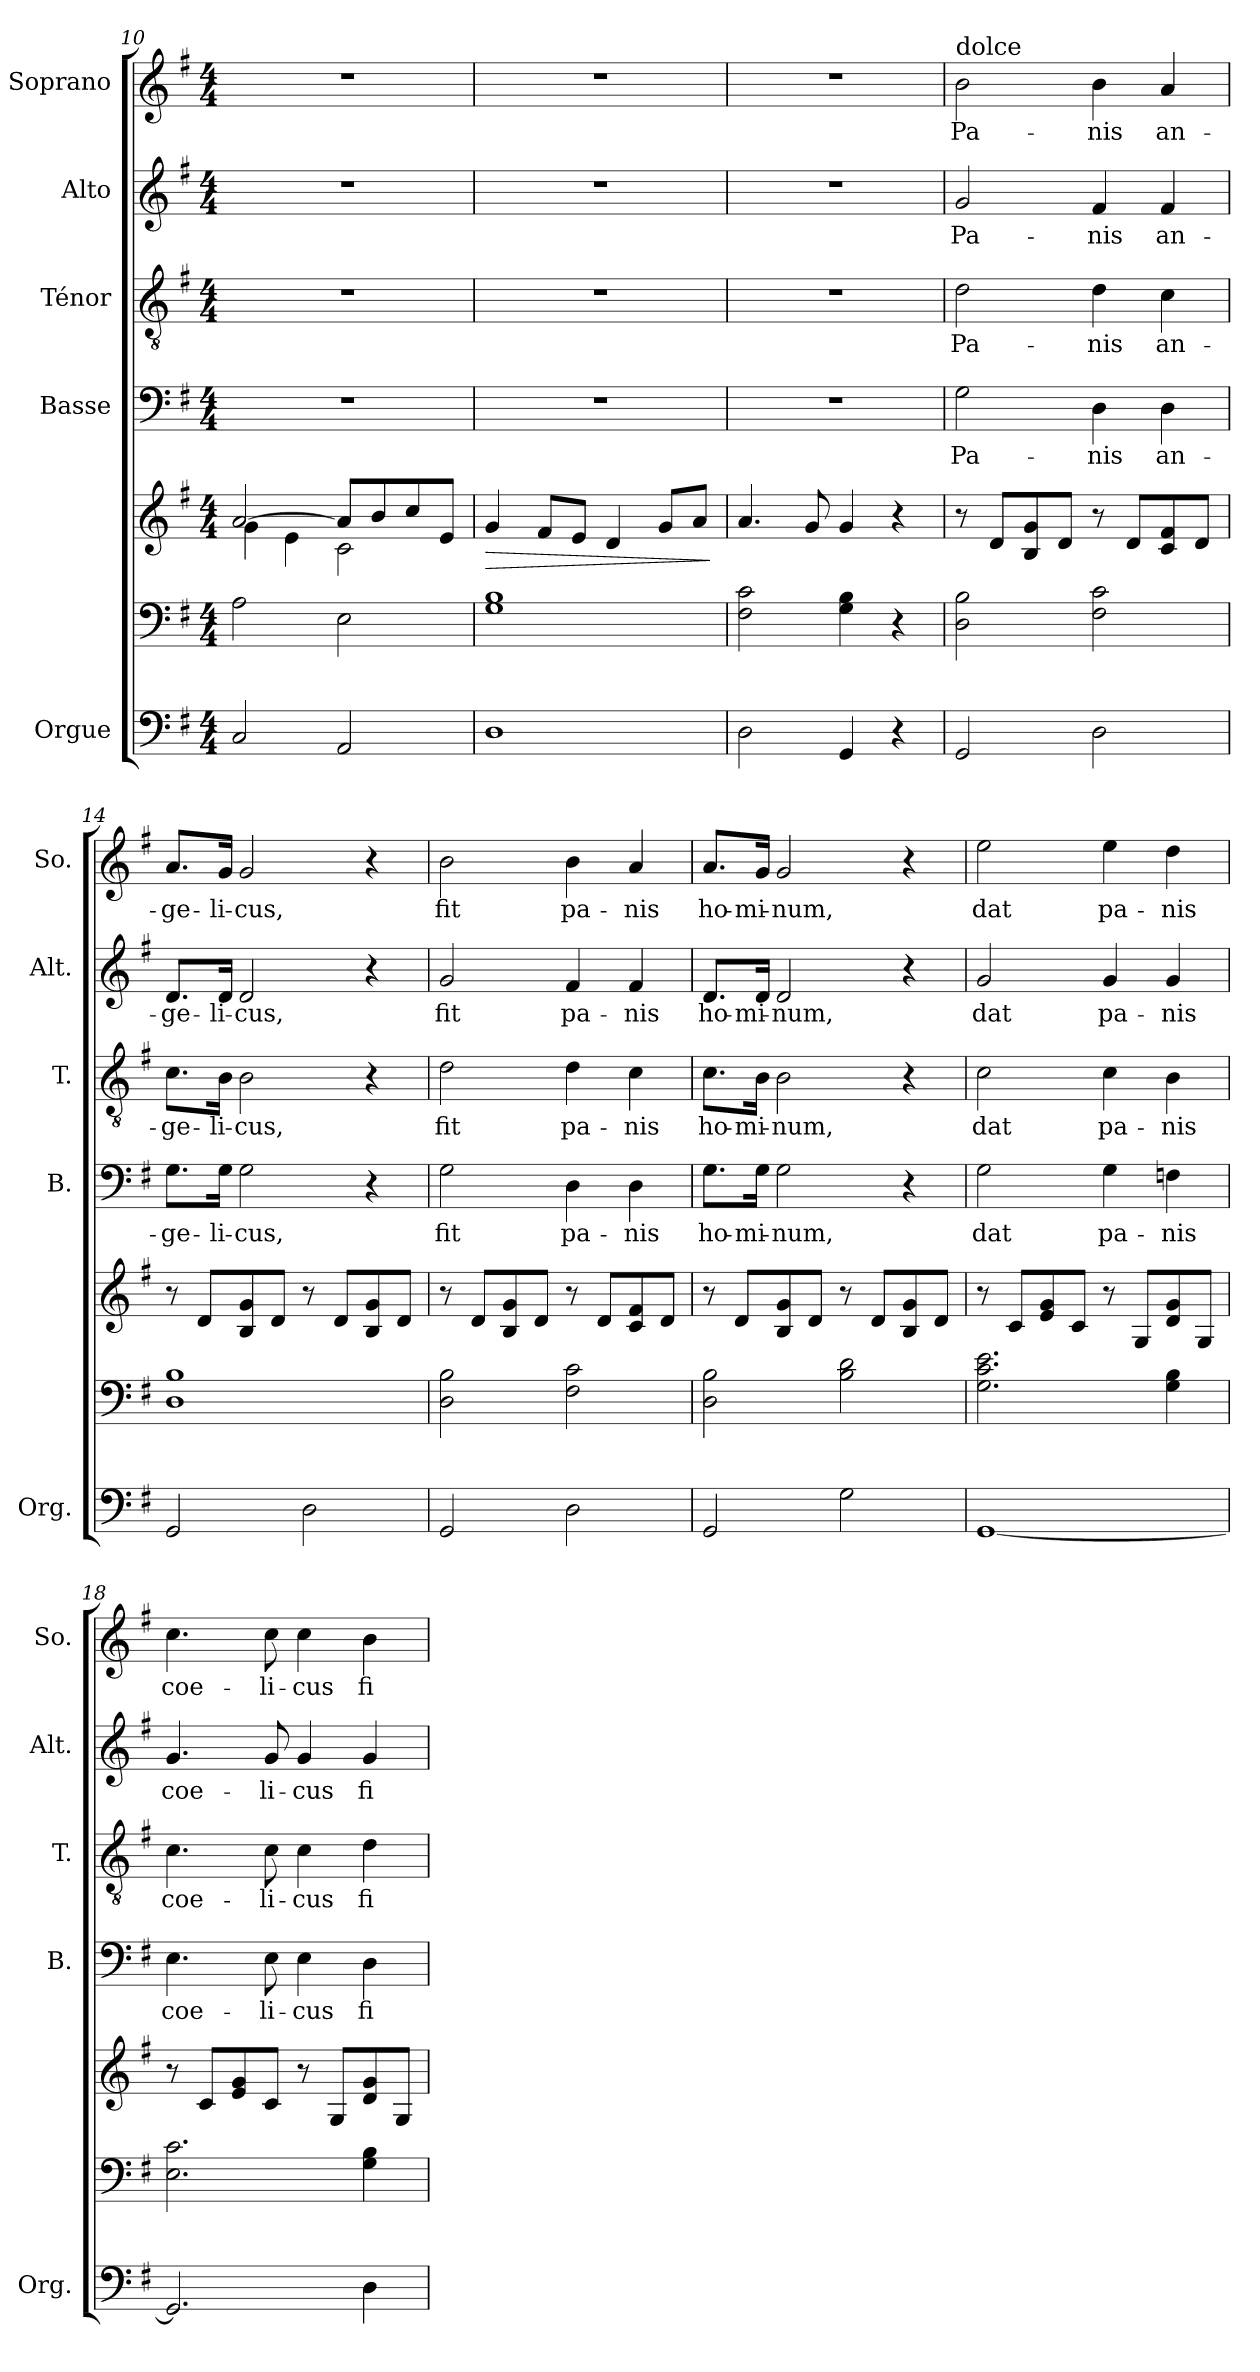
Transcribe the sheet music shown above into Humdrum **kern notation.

**kern	**kern	**kern	**dynam	**kern	**text	**kern	**text	**kern	**text	**kern	**text
*part5	*part5	*part5	*part5	*part4	*part4	*part3	*part3	*part2	*part2	*part1	*part1
*staff7	*staff6	*staff5	*staff5/6/7	*staff4	*staff4	*staff3	*staff3	*staff2	*staff2	*staff1	*staff1
*I"Orgue	*	*	*	*I"Basse	*	*I"Ténor	*	*I"Alto	*	*I"Soprano	*
*I'Org.	*	*	*	*I'B.	*	*I'T.	*	*I'Alt.	*	*I'So.	*
*clefF4	*clefF4	*clefG2	*	*clefF4	*	*clefGv2	*	*clefG2	*	*clefG2	*
*k[f#]	*k[f#]	*k[f#]	*	*k[f#]	*	*k[f#]	*	*k[f#]	*	*k[f#]	*
*M4/4	*M4/4	*M4/4	*	*M4/4	*	*M4/4	*	*M4/4	*	*M4/4	*
=10	=10	=10	=10	=10	=10	=10	=10	=10	=10	=10	=10
*	*	*^	*	*	*	*	*	*	*	*	*
2C/	2A\	[2a/	4g\	.	1r	.	1r	.	1r	.	1r	.
.	.	.	4e\	.	.	.	.	.	.	.	.	.
2AA/	2E\	8a/L]	2c\	.	.	.	.	.	.	.	.	.
.	.	8b/	.	.	.	.	.	.	.	.	.	.
.	.	8cc/	.	.	.	.	.	.	.	.	.	.
.	.	8e/J	.	.	.	.	.	.	.	.	.	.
*	*	*v	*v	*	*	*	*	*	*	*	*	*
=11	=11	=11	=11	=11	=11	=11	=11	=11	=11	=11	=11
!	!	!	!LO:HP:b	!	!	!	!	!	!	!	!
1D	1G 1B	4g/	>	1r	.	1r	.	1r	.	1r	.
.	.	8f#/L	.	.	.	.	.	.	.	.	.
.	.	8e/J	.	.	.	.	.	.	.	.	.
.	.	4d/	.	.	.	.	.	.	.	.	.
.	.	8g/L	.	.	.	.	.	.	.	.	.
.	.	8a/J	.	.	.	.	.	.	.	.	.
.	.	.	]	.	.	.	.	.	.	.	.
!!LO:LB:g=z
=12	=12	=12	=12	=12	=12	=12	=12	=12	=12	=12	=12
2D\	2F#\ 2c\	4.a/	.	1r	.	1r	.	1r	.	1r	.
.	.	8g/	.	.	.	.	.	.	.	.	.
4GG/	4G\ 4B\	4g/	.	.	.	.	.	.	.	.	.
4r	4r	4r	.	.	.	.	.	.	.	.	.
!!LO:PB:g=z
=13	=13	=13	=13	=13	=13	=13	=13	=13	=13	=13	=13
!	!	!	!	!	!	!	!	!	!	!LO:TX:a:t=dolce	!
!	!	!	!	!	!LO:LY:b	!	!LO:LY:b	!	!LO:LY:b	!	!LO:LY:b
2GG/	2D\ 2B\	8r	.	2G\	Pa-	2d\	Pa-	2g/	Pa-	2b\	Pa-
.	.	8d/L	.	.	.	.	.	.	.	.	.
.	.	8B/ 8g/	.	.	.	.	.	.	.	.	.
.	.	8d/J	.	.	.	.	.	.	.	.	.
!	!	!	!	!	!LO:LY:b	!	!LO:LY:b	!	!LO:LY:b	!	!LO:LY:b
2D\	2F#\ 2c\	8r	.	4D\	-nis	4d\	-nis	4f#/	-nis	4b\	-nis
.	.	8d/L	.	.	.	.	.	.	.	.	.
!	!	!	!	!	!LO:LY:b	!	!LO:LY:b	!	!LO:LY:b	!	!LO:LY:b
.	.	8c/ 8f#/	.	4D\	an-	4c\	an-	4f#/	an-	4a/	an-
.	.	8d/J	.	.	.	.	.	.	.	.	.
=14	=14	=14	=14	=14	=14	=14	=14	=14	=14	=14	=14
!	!	!	!	!	!LO:LY:b	!	!LO:LY:b	!	!LO:LY:b	!	!LO:LY:b
2GG/	1D 1B	8r	.	8.G\L	-ge-	8.c\L	-ge-	8.d/L	-ge-	8.a/L	-ge-
.	.	8d/L	.	.	.	.	.	.	.	.	.
!	!	!	!	!	!LO:LY:b	!	!LO:LY:b	!	!LO:LY:b	!	!LO:LY:b
.	.	.	.	16G\Jk	-li-	16B\Jk	-li-	16d/Jk	-li-	16g/Jk	-li-
!	!	!	!	!	!LO:LY:b	!	!LO:LY:b	!	!LO:LY:b	!	!LO:LY:b
.	.	8B/ 8g/	.	2G\	-cus,	2B\	-cus,	2d/	-cus,	2g/	-cus,
.	.	8d/J	.	.	.	.	.	.	.	.	.
2D\	.	8r	.	.	.	.	.	.	.	.	.
.	.	8d/L	.	.	.	.	.	.	.	.	.
.	.	8B/ 8g/	.	4r	.	4r	.	4r	.	4r	.
.	.	8d/J	.	.	.	.	.	.	.	.	.
=15	=15	=15	=15	=15	=15	=15	=15	=15	=15	=15	=15
!	!	!	!	!	!LO:LY:b	!	!LO:LY:b	!	!LO:LY:b	!	!LO:LY:b
2GG/	2D\ 2B\	8r	.	2G\	fit	2d\	fit	2g/	fit	2b\	fit
.	.	8d/L	.	.	.	.	.	.	.	.	.
.	.	8B/ 8g/	.	.	.	.	.	.	.	.	.
.	.	8d/J	.	.	.	.	.	.	.	.	.
!	!	!	!	!	!LO:LY:b	!	!LO:LY:b	!	!LO:LY:b	!	!LO:LY:b
2D\	2F#\ 2c\	8r	.	4D\	pa-	4d\	pa-	4f#/	pa-	4b\	pa-
.	.	8d/L	.	.	.	.	.	.	.	.	.
!	!	!	!	!	!LO:LY:b	!	!LO:LY:b	!	!LO:LY:b	!	!LO:LY:b
.	.	8c/ 8f#/	.	4D\	-nis	4c\	-nis	4f#/	-nis	4a/	-nis
.	.	8d/J	.	.	.	.	.	.	.	.	.
=16	=16	=16	=16	=16	=16	=16	=16	=16	=16	=16	=16
!	!	!	!	!	!LO:LY:b	!	!LO:LY:b	!	!LO:LY:b	!	!LO:LY:b
2GG/	2D\ 2B\	8r	.	8.G\L	ho-	8.c\L	ho-	8.d/L	ho-	8.a/L	ho-
.	.	8d/L	.	.	.	.	.	.	.	.	.
!	!	!	!	!	!LO:LY:b	!	!LO:LY:b	!	!LO:LY:b	!	!LO:LY:b
.	.	.	.	16G\Jk	-mi-	16B\Jk	-mi-	16d/Jk	-mi-	16g/Jk	-mi-
!	!	!	!	!	!LO:LY:b	!	!LO:LY:b	!	!LO:LY:b	!	!LO:LY:b
.	.	8B/ 8g/	.	2G\	-num,	2B\	-num,	2d/	-num,	2g/	-num,
.	.	8d/J	.	.	.	.	.	.	.	.	.
2G\	2B\ 2d\	8r	.	.	.	.	.	.	.	.	.
.	.	8d/L	.	.	.	.	.	.	.	.	.
.	.	8B/ 8g/	.	4r	.	4r	.	4r	.	4r	.
.	.	8d/J	.	.	.	.	.	.	.	.	.
!!LO:LB:g=z
=17	=17	=17	=17	=17	=17	=17	=17	=17	=17	=17	=17
!	!	!	!	!	!LO:LY:b	!	!LO:LY:b	!	!LO:LY:b	!	!LO:LY:b
[1GG	2.G\ 2.c\ 2.e\	8r	.	2G\	dat	2c\	dat	2g/	dat	2ee\	dat
.	.	8c/L	.	.	.	.	.	.	.	.	.
.	.	8e/ 8g/	.	.	.	.	.	.	.	.	.
.	.	8c/J	.	.	.	.	.	.	.	.	.
!	!	!	!	!	!LO:LY:b	!	!LO:LY:b	!	!LO:LY:b	!	!LO:LY:b
.	.	8r	.	4G\	pa-	4c\	pa-	4g/	pa-	4ee\	pa-
.	.	8G/L	.	.	.	.	.	.	.	.	.
!	!	!	!	!	!LO:LY:b	!	!LO:LY:b	!	!LO:LY:b	!	!LO:LY:b
.	4G\ 4B\	8d/ 8g/	.	4Fn\	-nis	4B\	-nis	4g/	-nis	4dd\	-nis
.	.	8G/J	.	.	.	.	.	.	.	.	.
=18	=18	=18	=18	=18	=18	=18	=18	=18	=18	=18	=18
!	!	!	!	!	!LO:LY:b	!	!LO:LY:b	!	!LO:LY:b	!	!LO:LY:b
2.GG/]	2.E\ 2.c\	8r	.	4.E\	coe-	4.c\	coe-	4.g/	coe-	4.cc\	coe-
.	.	8c/L	.	.	.	.	.	.	.	.	.
.	.	8e/ 8g/	.	.	.	.	.	.	.	.	.
!	!	!	!	!	!LO:LY:b	!	!LO:LY:b	!	!LO:LY:b	!	!LO:LY:b
.	.	8c/J	.	8E\	-li-	8c\	-li-	8g/	-li-	8cc\	-li-
!	!	!	!	!	!LO:LY:b	!	!LO:LY:b	!	!LO:LY:b	!	!LO:LY:b
.	.	8r	.	4E\	-cus	4c\	-cus	4g/	-cus	4cc\	-cus
.	.	8G/L	.	.	.	.	.	.	.	.	.
!	!	!	!	!	!LO:LY:b	!	!LO:LY:b	!	!LO:LY:b	!	!LO:LY:b
4D\	4G\ 4B\	8d/ 8g/	.	4D\	fi-	4d\	fi-	4g/	fi-	4b\	fi-
.	.	8G/J	.	.	.	.	.	.	.	.	.
=	=	=	=	=	=	=	=	=	=	=	=
*-	*-	*-	*-	*-	*-	*-	*-	*-	*-	*-	*-
